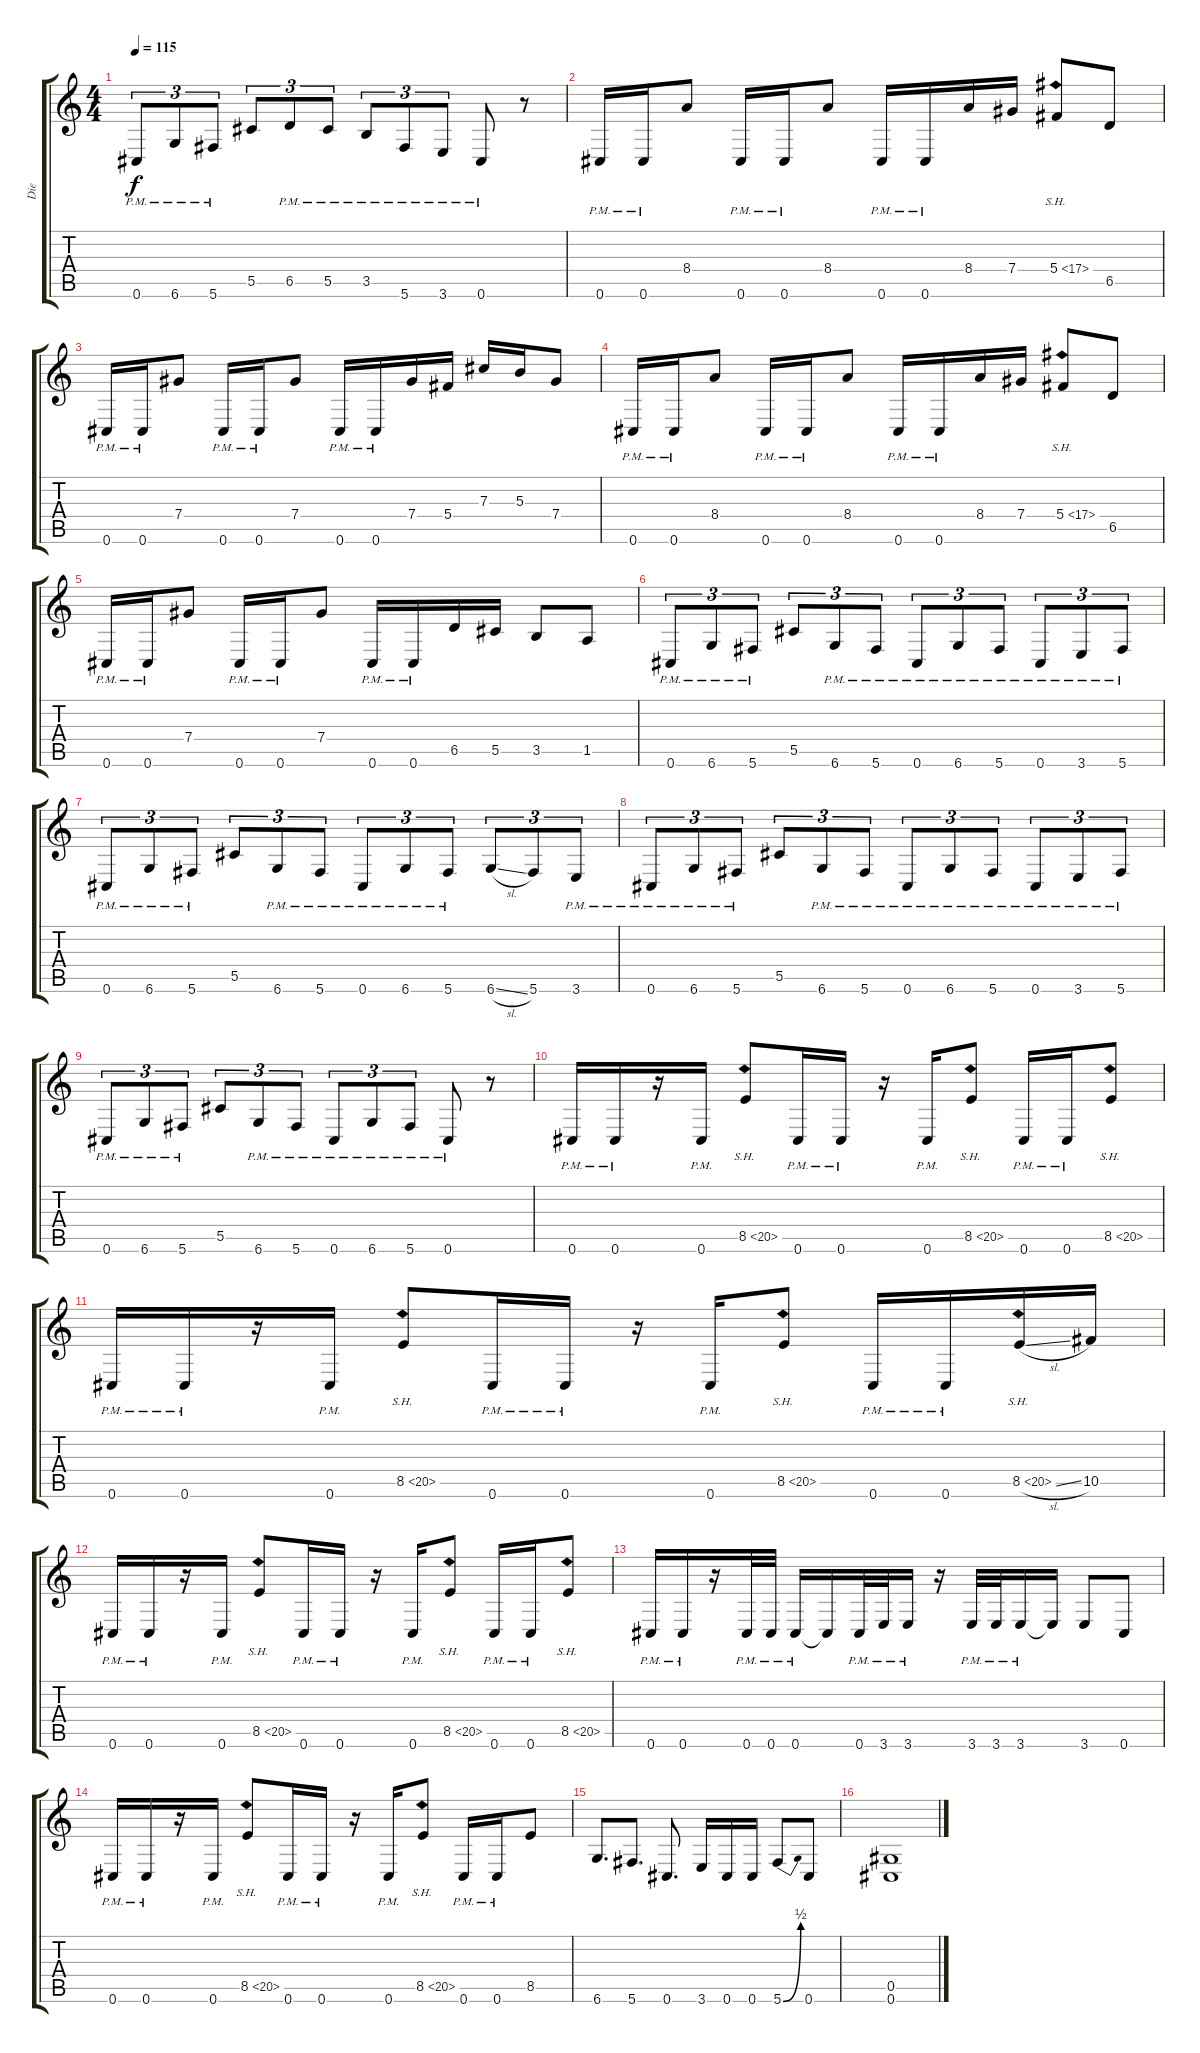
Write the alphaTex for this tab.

\track ("Die" "Die") {instrument distortionguitar}
\staff {score tabs}
\tuning (Eb4 Bb3 Gb3 Db3 Ab2 Db2) {hide}
\ts (4 4)
\tempo 115
\clef g2
\ks c
0.6{pm}.8{tu (3 2) dy f} 6.6{pm}.8{tu (3 2)} 5.6{pm}.8{tu (3 2)} 5.5.8{tu (3 2)} 6.5{pm}.8{tu (3 2)} 5.5{pm}.8{tu (3 2)} 3.5{pm}.8{tu (3 2)} 5.6{pm}.8{tu (3 2)} 3.6{pm}.8{tu (3 2)} 0.6{pm}.8 r.8 |
0.6{pm}.16 0.6{pm}.16 8.4.8 0.6{pm}.16 0.6{pm}.16 8.4.8 0.6{pm}.16 0.6{pm}.16 8.4.16 7.4.16 5.4{sh 12}.8 6.5.8 |
0.6{pm}.16 0.6{pm}.16 7.4.8 0.6{pm}.16 0.6{pm}.16 7.4.8 0.6{pm}.16 0.6{pm}.16 7.4.16 5.4.16 7.3.16 5.3.16 7.4.8 |
0.6{pm}.16 0.6{pm}.16 8.4.8 0.6{pm}.16 0.6{pm}.16 8.4.8 0.6{pm}.16 0.6{pm}.16 8.4.16 7.4.16 5.4{sh 12}.8 6.5.8 |
0.6{pm}.16 0.6{pm}.16 7.4.8 0.6{pm}.16 0.6{pm}.16 7.4.8 0.6{pm}.16 0.6{pm}.16 6.5.16 5.5.16 3.5.8 1.5.8 |
0.6{pm}.8{tu (3 2)} 6.6{pm}.8{tu (3 2)} 5.6{pm}.8{tu (3 2)} 5.5.8{tu (3 2)} 6.6{pm}.8{tu (3 2)} 5.6{pm}.8{tu (3 2)} 0.6{pm}.8{tu (3 2)} 6.6{pm}.8{tu (3 2)} 5.6{pm}.8{tu (3 2)} 0.6{pm}.8{tu (3 2)} 3.6{pm}.8{tu (3 2)} 5.6{pm}.8{tu (3 2)} |
0.6{pm}.8{tu (3 2)} 6.6{pm}.8{tu (3 2)} 5.6{pm}.8{tu (3 2)} 5.5.8{tu (3 2)} 6.6{pm}.8{tu (3 2)} 5.6{pm}.8{tu (3 2)} 0.6{pm}.8{tu (3 2)} 6.6{pm}.8{tu (3 2)} 5.6{pm}.8{tu (3 2)} 6.6{sl}.8{tu (3 2)} 5.6.8{tu (3 2)} 3.6{pm}.8{tu (3 2)} |
0.6{pm}.8{tu (3 2)} 6.6{pm}.8{tu (3 2)} 5.6{pm}.8{tu (3 2)} 5.5.8{tu (3 2)} 6.6{pm}.8{tu (3 2)} 5.6{pm}.8{tu (3 2)} 0.6{pm}.8{tu (3 2)} 6.6{pm}.8{tu (3 2)} 5.6{pm}.8{tu (3 2)} 0.6{pm}.8{tu (3 2)} 3.6{pm}.8{tu (3 2)} 5.6{pm}.8{tu (3 2)} |
0.6{pm}.8{tu (3 2)} 6.6{pm}.8{tu (3 2)} 5.6{pm}.8{tu (3 2)} 5.5.8{tu (3 2)} 6.6{pm}.8{tu (3 2)} 5.6{pm}.8{tu (3 2)} 0.6{pm}.8{tu (3 2)} 6.6{pm}.8{tu (3 2)} 5.6{pm}.8{tu (3 2)} 0.6{pm}.8 r.8 |
0.6{pm}.16 0.6{pm}.16 r.16 0.6{pm}.16 8.5{sh 12}.8 0.6{pm}.16 0.6{pm}.16 r.16 0.6{pm}.16 8.5{sh 12}.8 0.6{pm}.16 0.6{pm}.16 8.5{sh 12}.8 |
0.6{pm}.16 0.6{pm}.16 r.16 0.6{pm}.16 8.5{sh 12}.8 0.6{pm}.16 0.6{pm}.16 r.16 0.6{pm}.16 8.5{sh 12}.8 0.6{pm}.16 0.6{pm}.16 8.5{sh 12 sl}.16 10.5.16 |
0.6{pm}.16 0.6{pm}.16 r.16 0.6{pm}.16 8.5{sh 12}.8 0.6{pm}.16 0.6{pm}.16 r.16 0.6{pm}.16 8.5{sh 12}.8 0.6{pm}.16 0.6{pm}.16 8.5{sh 12}.8 |
0.6{pm}.16 0.6{pm}.16 r.16 0.6{pm}.32 0.6{pm}.32 0.6{pm}.16 0.6{t}.16 0.6{pm}.32 3.6{pm}.32 3.6{pm}.16 r.16 3.6{pm}.32 3.6{pm}.32 3.6{pm}.16 3.6{t}.16 3.6.8 0.6.8 |
0.6{pm}.16 0.6{pm}.16 r.16 0.6{pm}.16 8.5{sh 12}.8 0.6{pm}.16 0.6{pm}.16 r.16 0.6{pm}.16 8.5{sh 12}.8 0.6{pm}.16 0.6{pm}.16 8.5.8 |
6.6.8{d} 5.6.8{d} 0.6.8{d} 3.6.16 0.6.16 0.6.16 5.6{be (bend 0 0 60 2)}.8 0.6.8 |
(0.5 0.6).1
